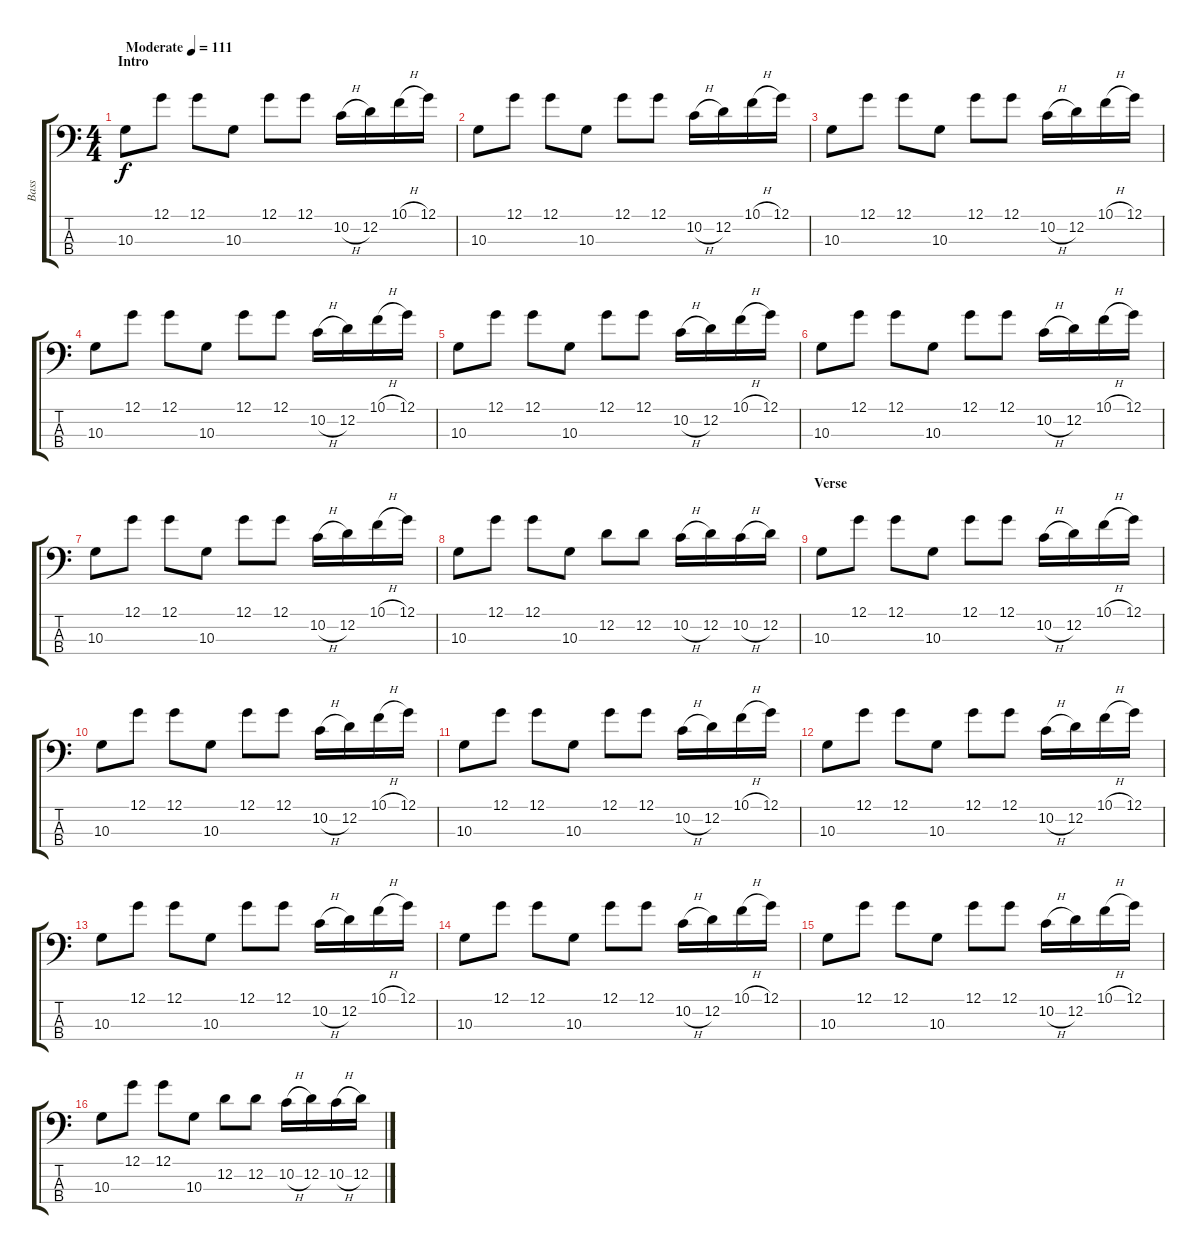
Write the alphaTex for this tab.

\track ("Bass" "Bass") {instrument electricbassfinger}
\staff {score tabs}
\tuning (G2 D2 A1 E1) {hide}
\ts (4 4)
\section ("" "Intro")
\tempo (111 "Moderate")
\clef f4
\ks c
10.3.8{dy f instrument electricbassfinger} 12.1.8 12.1.8 10.3.8 12.1.8 12.1.8 10.2{h}.16 12.2.16 10.1{h}.16 12.1.16 |
10.3.8 12.1.8 12.1.8 10.3.8 12.1.8 12.1.8 10.2{h}.16 12.2.16 10.1{h}.16 12.1.16 |
10.3.8 12.1.8 12.1.8 10.3.8 12.1.8 12.1.8 10.2{h}.16 12.2.16 10.1{h}.16 12.1.16 |
10.3.8 12.1.8 12.1.8 10.3.8 12.1.8 12.1.8 10.2{h}.16 12.2.16 10.1{h}.16 12.1.16 |
10.3.8 12.1.8 12.1.8 10.3.8 12.1.8 12.1.8 10.2{h}.16 12.2.16 10.1{h}.16 12.1.16 |
10.3.8 12.1.8 12.1.8 10.3.8 12.1.8 12.1.8 10.2{h}.16 12.2.16 10.1{h}.16 12.1.16 |
10.3.8 12.1.8 12.1.8 10.3.8 12.1.8 12.1.8 10.2{h}.16 12.2.16 10.1{h}.16 12.1.16 |
10.3.8 12.1.8 12.1.8 10.3.8 12.2.8 12.2.8 10.2{h}.16 12.2.16 10.2{h}.16 12.2.16 |
\section ("" "Verse")
10.3.8 12.1.8 12.1.8 10.3.8 12.1.8 12.1.8 10.2{h}.16 12.2.16 10.1{h}.16 12.1.16 |
10.3.8 12.1.8 12.1.8 10.3.8 12.1.8 12.1.8 10.2{h}.16 12.2.16 10.1{h}.16 12.1.16 |
10.3.8 12.1.8 12.1.8 10.3.8 12.1.8 12.1.8 10.2{h}.16 12.2.16 10.1{h}.16 12.1.16 |
10.3.8 12.1.8 12.1.8 10.3.8 12.1.8 12.1.8 10.2{h}.16 12.2.16 10.1{h}.16 12.1.16 |
10.3.8 12.1.8 12.1.8 10.3.8 12.1.8 12.1.8 10.2{h}.16 12.2.16 10.1{h}.16 12.1.16 |
10.3.8 12.1.8 12.1.8 10.3.8 12.1.8 12.1.8 10.2{h}.16 12.2.16 10.1{h}.16 12.1.16 |
10.3.8 12.1.8 12.1.8 10.3.8 12.1.8 12.1.8 10.2{h}.16 12.2.16 10.1{h}.16 12.1.16 |
10.3.8 12.1.8 12.1.8 10.3.8 12.2.8 12.2.8 10.2{h}.16 12.2.16 10.2{h}.16 12.2.16
